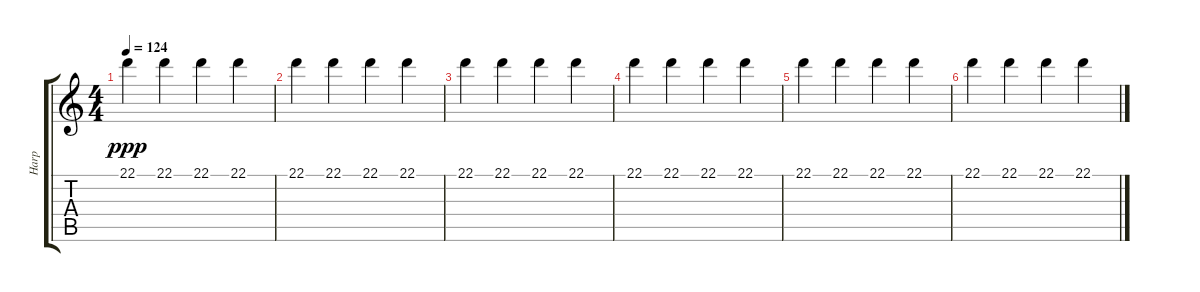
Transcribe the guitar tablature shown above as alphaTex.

\track ("Harp" "Harp") {instrument orchestralharp}
\staff {score tabs}
\tuning (E4 B3 G3 D3 A2 E2) {hide}
\ts (4 4)
\tempo 124
\clef g2
\ks c
22.1.4{dy ppp volume 5} 22.1.4 22.1.4 22.1.4 |
22.1.4{volume 4} 22.1.4 22.1.4 22.1.4 |
22.1.4{volume 3} 22.1.4 22.1.4 22.1.4 |
22.1.4{volume 1} 22.1.4 22.1.4 22.1.4 |
22.1.4{volume 0} 22.1.4 22.1.4 22.1.4 |
22.1.4 22.1.4 22.1.4 22.1.4
